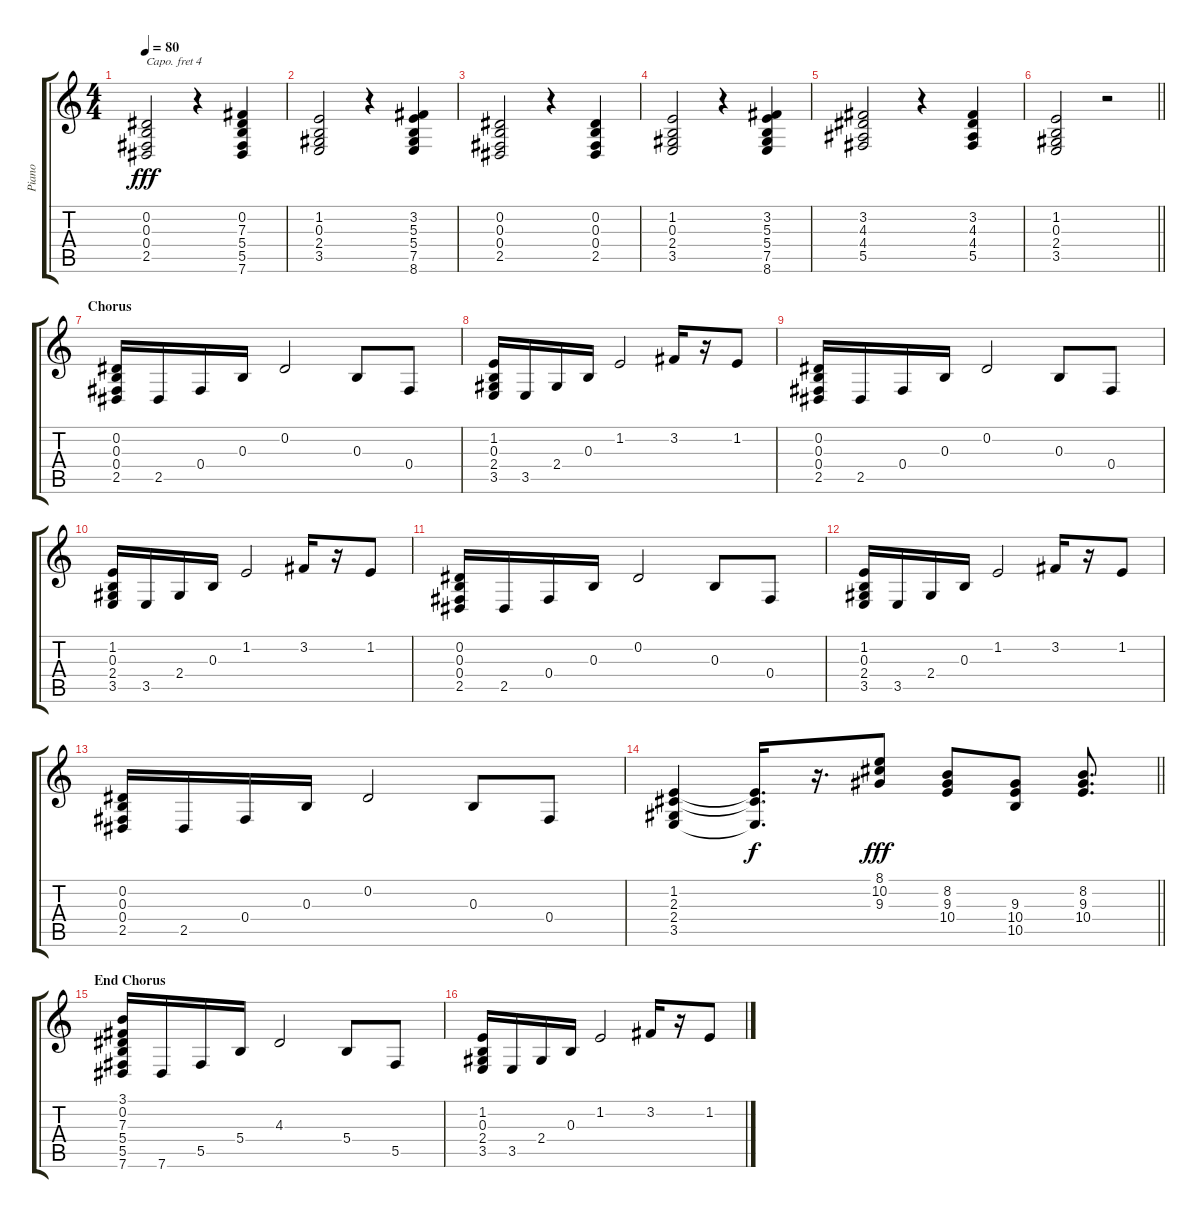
\track ("Piano" "Piano") {instrument brightacousticpiano}
\staff {score tabs}
\capo 4
\tuning (E4 B3 G3 D3 A2 E2) {hide}
\ts (4 4)
\tempo 80
\clef g2
\ks c
(0.2 0.3 0.4 2.5).2{dy fff} r.4 (0.2 7.3 5.4 5.5 7.6).4 |
(1.2 0.3 2.4 3.5).2 r.4 (3.2 5.3 5.4 7.5 8.6).4 |
(0.2 0.3 0.4 2.5).2 r.4 (0.2 0.3 0.4 2.5).4 |
(1.2 0.3 2.4 3.5).2 r.4 (3.2 5.3 5.4 7.5 8.6).4 |
(3.2 4.3 4.4 5.5).2 r.4 (3.2 4.3 4.4 5.5).4 |
\barLineRight lightlight
(1.2 0.3 2.4 3.5).2 r.2 |
\section ("" "Chorus")
(0.2 0.3 0.4 2.5).16 2.5.16 0.4.16 0.3.16 0.2.2 0.3.8 0.4.8 |
(1.2 0.3 2.4 3.5).16 3.5.16 2.4.16 0.3.16 1.2.2 3.2.16 r.16 1.2.8 |
(0.2 0.3 0.4 2.5).16 2.5.16 0.4.16 0.3.16 0.2.2 0.3.8 0.4.8 |
(1.2 0.3 2.4 3.5).16 3.5.16 2.4.16 0.3.16 1.2.2 3.2.16 r.16 1.2.8 |
(0.2 0.3 0.4 2.5).16 2.5.16 0.4.16 0.3.16 0.2.2 0.3.8 0.4.8 |
(1.2 0.3 2.4 3.5).16 3.5.16 2.4.16 0.3.16 1.2.2 3.2.16 r.16 1.2.8 |
(0.2 0.3 0.4 2.5).16 2.5.16 0.4.16 0.3.16 0.2.2 0.3.8 0.4.8 |
\barLineRight lightlight
(1.2 2.3 2.4 3.5).4 (1.2{t} 2.3{t} 3.5{t}).16{d dy f} r.16{d} (8.1 10.2 9.3).8{dy fff} (8.2 9.3 10.4).8 (9.3 10.4 10.5).8 (8.2 9.3 10.4).8{d} |
\section ("" "End Chorus")
(3.1 0.2 7.3 5.4 5.5 7.6).16 7.6.16 5.5.16 5.4.16 4.3.2 5.4.8 5.5.8 |
(1.2 0.3 2.4 3.5).16 3.5.16 2.4.16 0.3.16 1.2.2 3.2.16 r.16 1.2.8
